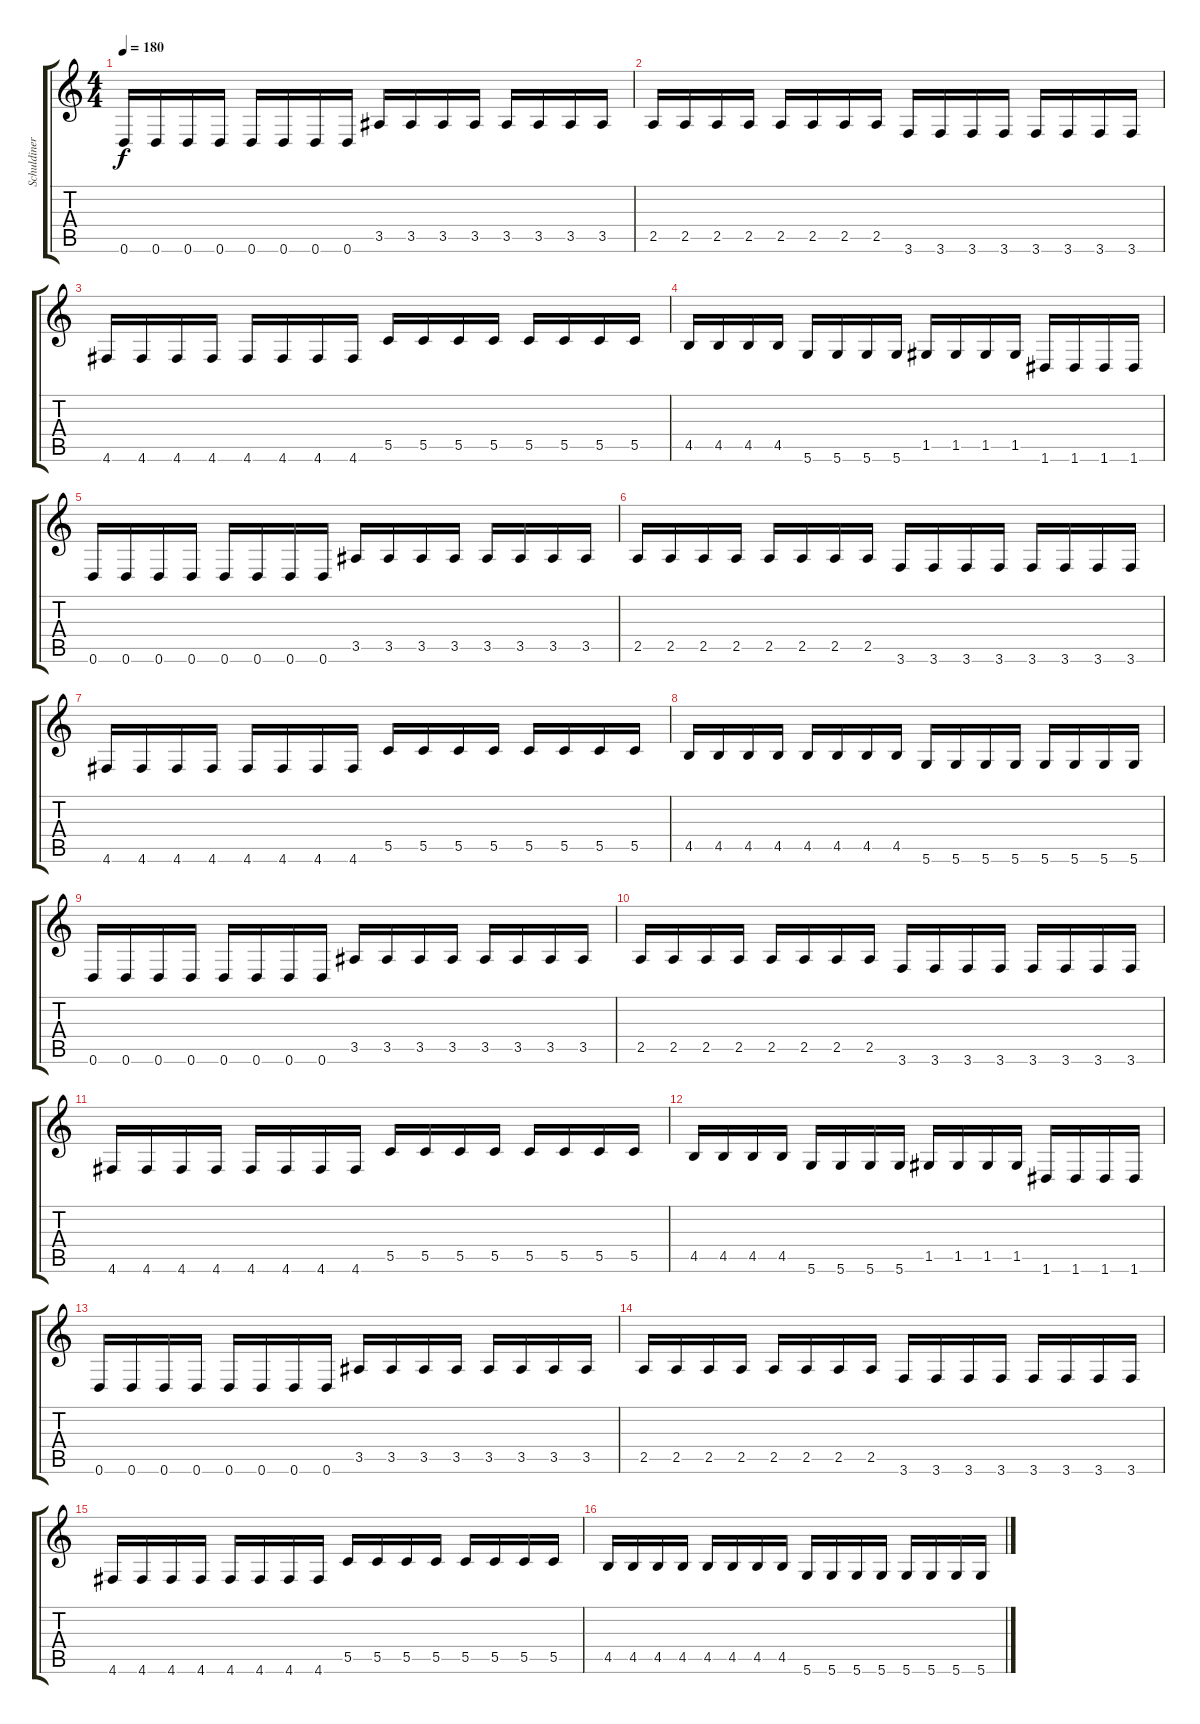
\track ("Schuldiner" "Schuldiner") {instrument distortionguitar}
\staff {score tabs}
\tuning (D4 A3 F3 C3 G2 D2) {hide}
\ts (4 4)
\tempo 180
\clef g2
\ks c
0.6.16{dy f} 0.6.16 0.6.16 0.6.16 0.6.16 0.6.16 0.6.16 0.6.16 3.5.16 3.5.16 3.5.16 3.5.16 3.5.16 3.5.16 3.5.16 3.5.16 |
2.5.16 2.5.16 2.5.16 2.5.16 2.5.16 2.5.16 2.5.16 2.5.16 3.6.16 3.6.16 3.6.16 3.6.16 3.6.16 3.6.16 3.6.16 3.6.16 |
4.6.16 4.6.16 4.6.16 4.6.16 4.6.16 4.6.16 4.6.16 4.6.16 5.5.16 5.5.16 5.5.16 5.5.16 5.5.16 5.5.16 5.5.16 5.5.16 |
4.5.16 4.5.16 4.5.16 4.5.16 5.6.16 5.6.16 5.6.16 5.6.16 1.5.16 1.5.16 1.5.16 1.5.16 1.6.16 1.6.16 1.6.16 1.6.16 |
0.6.16 0.6.16 0.6.16 0.6.16 0.6.16 0.6.16 0.6.16 0.6.16 3.5.16 3.5.16 3.5.16 3.5.16 3.5.16 3.5.16 3.5.16 3.5.16 |
2.5.16 2.5.16 2.5.16 2.5.16 2.5.16 2.5.16 2.5.16 2.5.16 3.6.16 3.6.16 3.6.16 3.6.16 3.6.16 3.6.16 3.6.16 3.6.16 |
4.6.16 4.6.16 4.6.16 4.6.16 4.6.16 4.6.16 4.6.16 4.6.16 5.5.16 5.5.16 5.5.16 5.5.16 5.5.16 5.5.16 5.5.16 5.5.16 |
4.5.16 4.5.16 4.5.16 4.5.16 4.5.16 4.5.16 4.5.16 4.5.16 5.6.16 5.6.16 5.6.16 5.6.16 5.6.16 5.6.16 5.6.16 5.6.16 |
0.6.16 0.6.16 0.6.16 0.6.16 0.6.16 0.6.16 0.6.16 0.6.16 3.5.16 3.5.16 3.5.16 3.5.16 3.5.16 3.5.16 3.5.16 3.5.16 |
2.5.16 2.5.16 2.5.16 2.5.16 2.5.16 2.5.16 2.5.16 2.5.16 3.6.16 3.6.16 3.6.16 3.6.16 3.6.16 3.6.16 3.6.16 3.6.16 |
4.6.16 4.6.16 4.6.16 4.6.16 4.6.16 4.6.16 4.6.16 4.6.16 5.5.16 5.5.16 5.5.16 5.5.16 5.5.16 5.5.16 5.5.16 5.5.16 |
4.5.16 4.5.16 4.5.16 4.5.16 5.6.16 5.6.16 5.6.16 5.6.16 1.5.16 1.5.16 1.5.16 1.5.16 1.6.16 1.6.16 1.6.16 1.6.16 |
0.6.16 0.6.16 0.6.16 0.6.16 0.6.16 0.6.16 0.6.16 0.6.16 3.5.16 3.5.16 3.5.16 3.5.16 3.5.16 3.5.16 3.5.16 3.5.16 |
2.5.16 2.5.16 2.5.16 2.5.16 2.5.16 2.5.16 2.5.16 2.5.16 3.6.16 3.6.16 3.6.16 3.6.16 3.6.16 3.6.16 3.6.16 3.6.16 |
4.6.16 4.6.16 4.6.16 4.6.16 4.6.16 4.6.16 4.6.16 4.6.16 5.5.16 5.5.16 5.5.16 5.5.16 5.5.16 5.5.16 5.5.16 5.5.16 |
4.5.16 4.5.16 4.5.16 4.5.16 4.5.16 4.5.16 4.5.16 4.5.16 5.6.16 5.6.16 5.6.16 5.6.16 5.6.16 5.6.16 5.6.16 5.6.16
